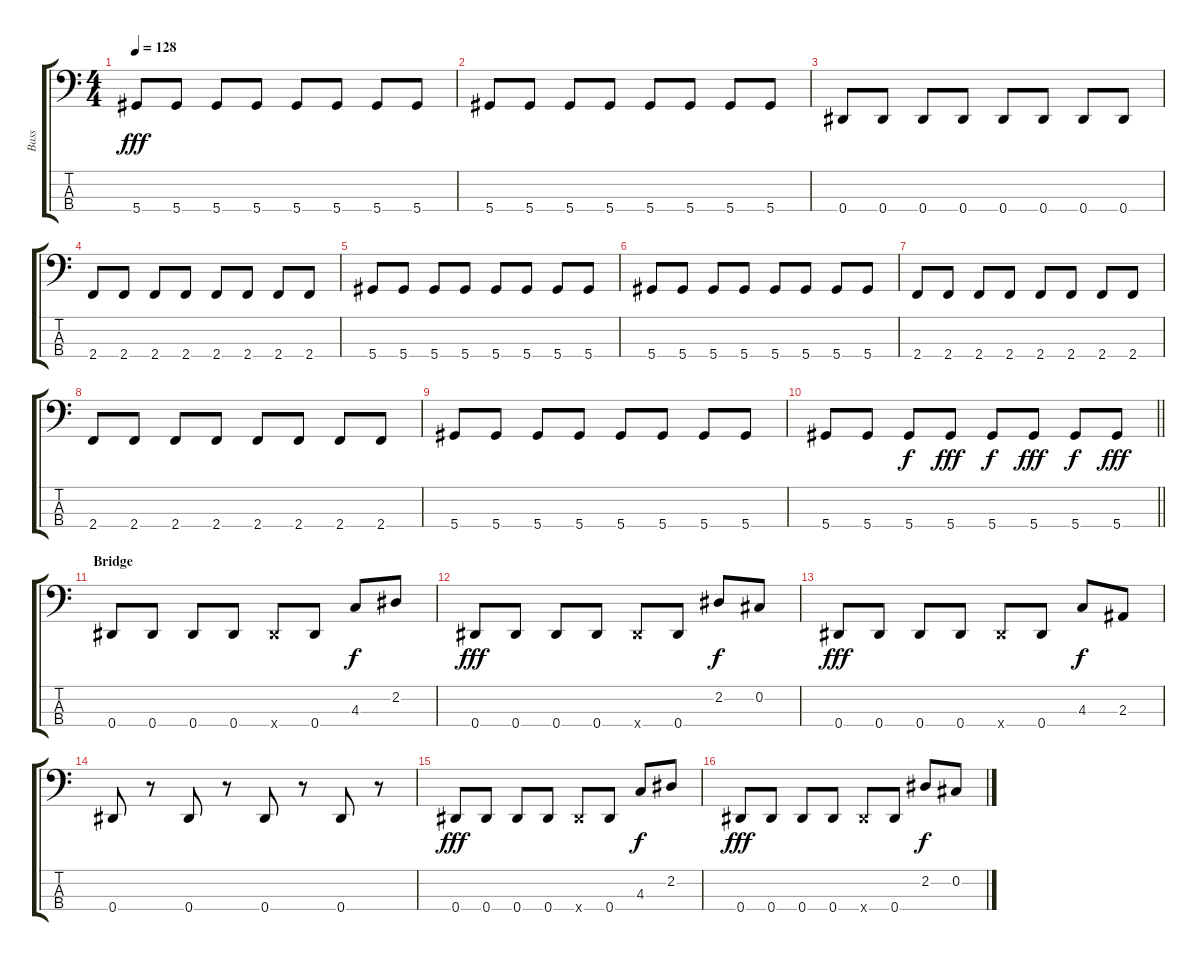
\track ("Bass" "Bass") {instrument electricbasspick}
\staff {score tabs}
\tuning (Gb2 Db2 Ab1 Eb1) {hide}
\ts (4 4)
\tempo 128
\clef f4
\ks c
5.4.8{dy fff} 5.4.8 5.4.8 5.4.8 5.4.8 5.4.8 5.4.8 5.4.8 |
5.4.8 5.4.8 5.4.8 5.4.8 5.4.8 5.4.8 5.4.8 5.4.8 |
0.4.8 0.4.8 0.4.8 0.4.8 0.4.8 0.4.8 0.4.8 0.4.8 |
2.4.8 2.4.8 2.4.8 2.4.8 2.4.8 2.4.8 2.4.8 2.4.8 |
5.4.8 5.4.8 5.4.8 5.4.8 5.4.8 5.4.8 5.4.8 5.4.8 |
5.4.8 5.4.8 5.4.8 5.4.8 5.4.8 5.4.8 5.4.8 5.4.8 |
2.4.8 2.4.8 2.4.8 2.4.8 2.4.8 2.4.8 2.4.8 2.4.8 |
2.4.8 2.4.8 2.4.8 2.4.8 2.4.8 2.4.8 2.4.8 2.4.8 |
5.4.8 5.4.8 5.4.8 5.4.8 5.4.8 5.4.8 5.4.8 5.4.8 |
\barLineRight lightlight
5.4.8 5.4.8 5.4.8{dy f} 5.4.8{dy fff} 5.4.8{dy f} 5.4.8{dy fff} 5.4.8{dy f} 5.4.8{dy fff} |
\section ("" "Bridge")
0.4.8{volume 11 instrument slapbass1} 0.4.8 0.4.8 0.4.8 0.4{x}.8 0.4.8 4.3.8{dy f} 2.2.8 |
0.4.8{dy fff} 0.4.8 0.4.8 0.4.8 0.4{x}.8 0.4.8 2.2.8{dy f} 0.2.8 |
0.4.8{dy fff} 0.4.8 0.4.8 0.4.8 0.4{x}.8 0.4.8 4.3.8{dy f} 2.3.8 |
0.4.8 r.8 0.4.8 r.8 0.4.8 r.8 0.4.8 r.8 |
0.4.8{dy fff} 0.4.8 0.4.8 0.4.8 0.4{x}.8 0.4.8 4.3.8{dy f} 2.2.8 |
0.4.8{dy fff} 0.4.8 0.4.8 0.4.8 0.4{x}.8 0.4.8 2.2.8{dy f} 0.2.8
